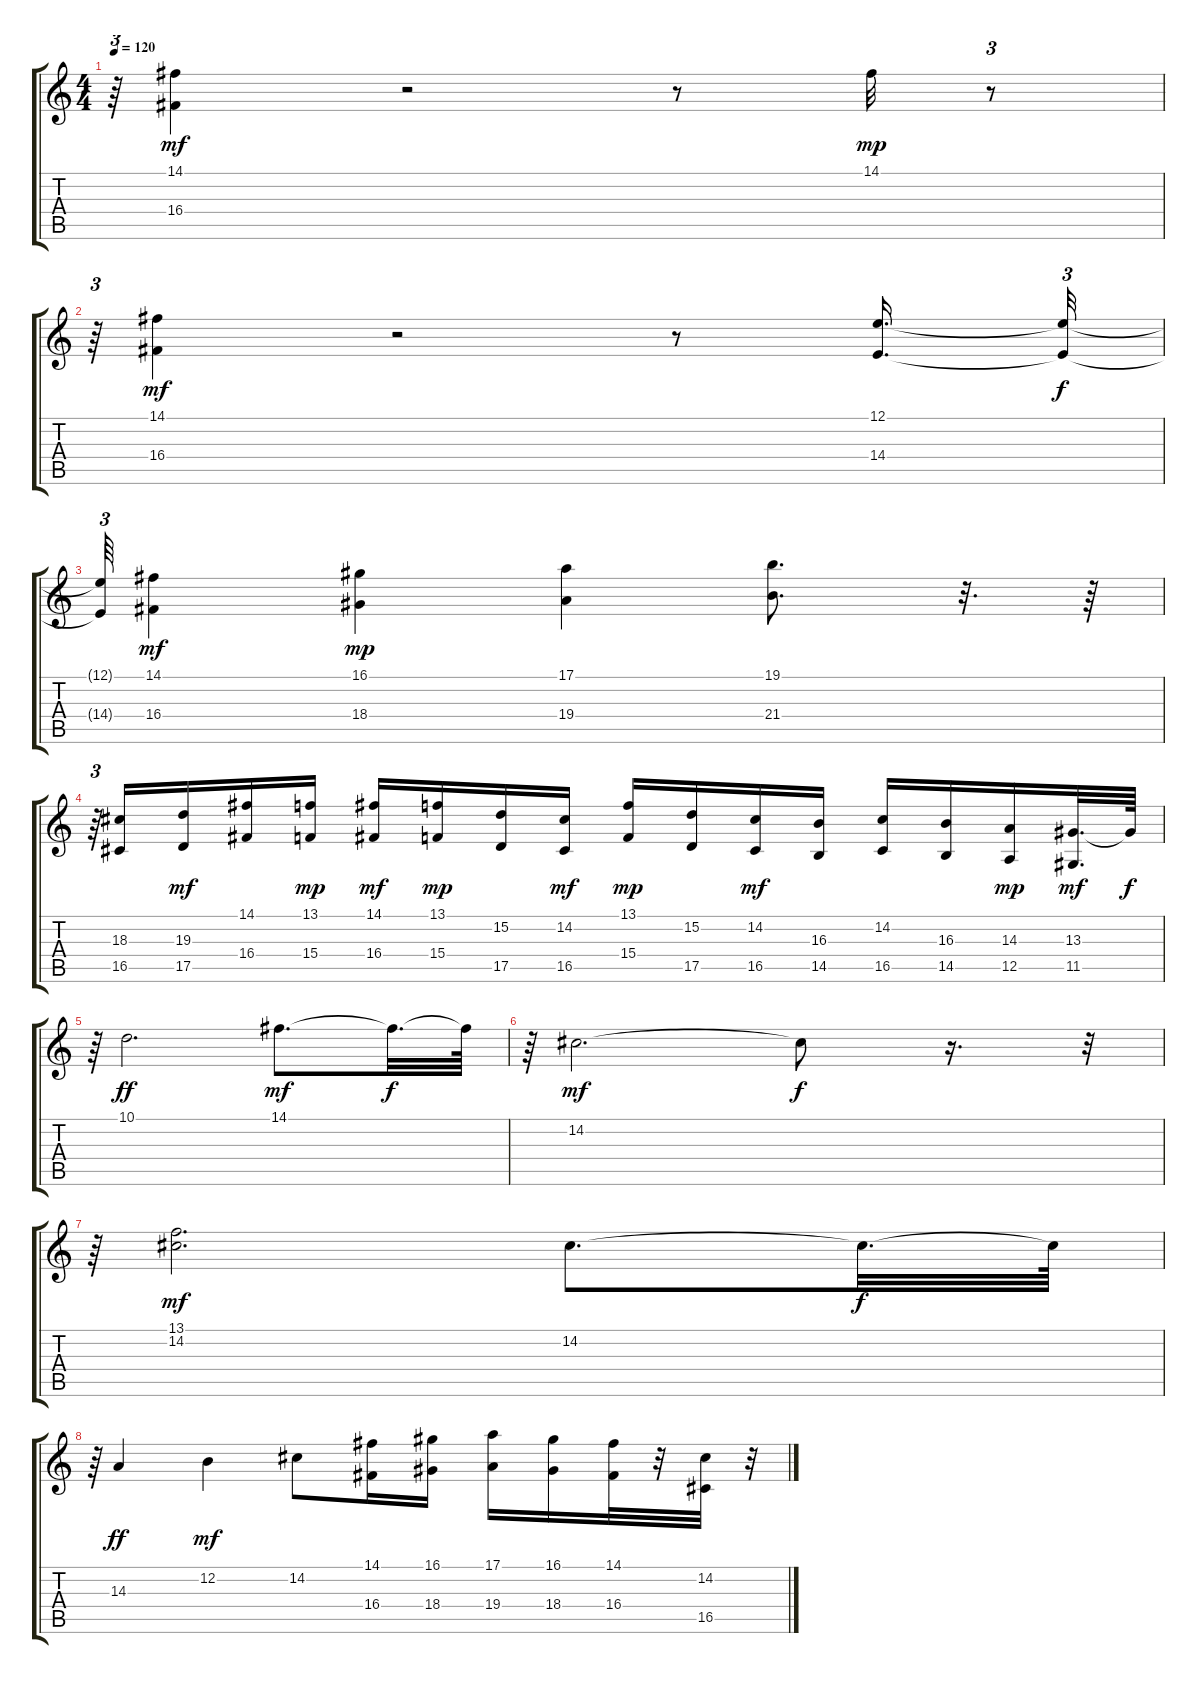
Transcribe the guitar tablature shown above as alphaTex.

\track "" {instrument stringensemble1}
\staff {score tabs}
\tuning (E4 B3 G3 D3 A2 E2) {hide}
\ts (4 4)
\tempo 120
\clef g2
\ks c
r.64{tu (3 2) dy f} (14.1 16.4).4{dy mf} r.2 r.8 14.1.32{dy mp} r.8{tu (3 2)} |
r.64{tu (3 2)} (14.1 16.4).4{dy mf} r.2 r.8 (12.1 14.4).16{d} (12.1{t} 14.4{t}).32{tu (3 2) dy f} |
(12.1{t} 14.4{t}).64{tu (3 2)} (14.1 16.4).4{dy mf} (16.1 18.4).4{dy mp} (17.1 19.4).4 (19.1 21.4).8{d} r.32{d} r.64 |
r.64{tu (3 2)} (18.3 16.5).16 (19.3 17.5).16{dy mf} (14.1 16.4).16 (13.1 15.4).16{dy mp} (14.1 16.4).16{dy mf} (13.1 15.4).16{dy mp} (15.2 17.5).16 (14.2 16.5).16{dy mf} (13.1 15.4).16{dy mp} (15.2 17.5).16 (14.2 16.5).16{dy mf} (16.3 14.5).16 (14.2 16.5).16 (16.3 14.5).16 (14.3 12.5).16{dy mp} (13.3 11.5).32{d dy mf} 13.3{t}.64{dy f} |
r.64{tu (3 2)} 10.1.2{d dy ff} 14.1.8{d dy mf} 14.1{t}.32{d dy f} 14.1{t}.64 |
r.64{tu (3 2)} 14.2.2{d dy mf} 14.2{t}.8{dy f} r.16{d} r.32{tu (3 2)} |
r.64{tu (3 2)} (13.1 14.2).2{d dy mf} 14.2.8{d} 14.2{t}.32{d dy f} 14.2{t}.64 |
r.64{tu (3 2)} 14.3.4{dy ff} 12.2.4{dy mf} 14.2.8 (14.1 16.4).16 (16.1 18.4).16 (17.1 19.4).16 (16.1 18.4).16 (14.1 16.4).32 r.32 (14.2 16.5).32 r.32{tu (3 2)}
